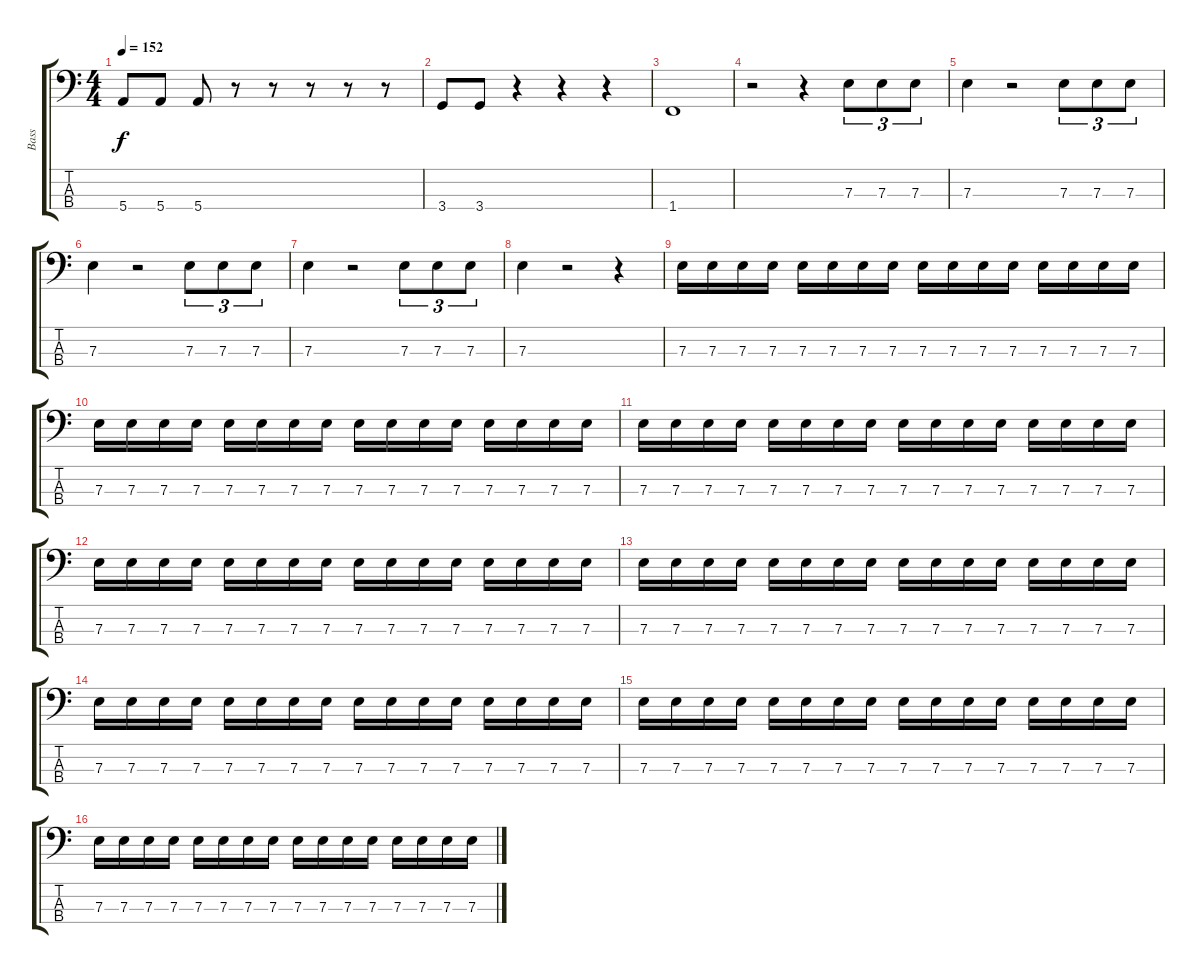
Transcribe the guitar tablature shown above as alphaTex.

\track ("Bass" "Bass") {instrument electricbasspick}
\staff {score tabs}
\tuning (G2 D2 A1 E1) {hide}
\ts (4 4)
\tempo 152
\clef f4
\ks c
5.4.8{dy f} 5.4.8 5.4.8 r.8 r.8 r.8 r.8 r.8 |
3.4.8 3.4.8 r.4 r.4 r.4 |
1.4.1 |
r.2 r.4 7.3.8{tu (3 2)} 7.3.8{tu (3 2)} 7.3.8{tu (3 2)} |
7.3.4 r.2 7.3.8{tu (3 2)} 7.3.8{tu (3 2)} 7.3.8{tu (3 2)} |
7.3.4 r.2 7.3.8{tu (3 2)} 7.3.8{tu (3 2)} 7.3.8{tu (3 2)} |
7.3.4 r.2 7.3.8{tu (3 2)} 7.3.8{tu (3 2)} 7.3.8{tu (3 2)} |
7.3.4 r.2 r.4 |
7.3.16 7.3.16 7.3.16 7.3.16 7.3.16 7.3.16 7.3.16 7.3.16 7.3.16 7.3.16 7.3.16 7.3.16 7.3.16 7.3.16 7.3.16 7.3.16 |
7.3.16 7.3.16 7.3.16 7.3.16 7.3.16 7.3.16 7.3.16 7.3.16 7.3.16 7.3.16 7.3.16 7.3.16 7.3.16 7.3.16 7.3.16 7.3.16 |
7.3.16 7.3.16 7.3.16 7.3.16 7.3.16 7.3.16 7.3.16 7.3.16 7.3.16 7.3.16 7.3.16 7.3.16 7.3.16 7.3.16 7.3.16 7.3.16 |
7.3.16 7.3.16 7.3.16 7.3.16 7.3.16 7.3.16 7.3.16 7.3.16 7.3.16 7.3.16 7.3.16 7.3.16 7.3.16 7.3.16 7.3.16 7.3.16 |
7.3.16 7.3.16 7.3.16 7.3.16 7.3.16 7.3.16 7.3.16 7.3.16 7.3.16 7.3.16 7.3.16 7.3.16 7.3.16 7.3.16 7.3.16 7.3.16 |
7.3.16 7.3.16 7.3.16 7.3.16 7.3.16 7.3.16 7.3.16 7.3.16 7.3.16 7.3.16 7.3.16 7.3.16 7.3.16 7.3.16 7.3.16 7.3.16 |
7.3.16 7.3.16 7.3.16 7.3.16 7.3.16 7.3.16 7.3.16 7.3.16 7.3.16 7.3.16 7.3.16 7.3.16 7.3.16 7.3.16 7.3.16 7.3.16 |
7.3.16 7.3.16 7.3.16 7.3.16 7.3.16 7.3.16 7.3.16 7.3.16 7.3.16 7.3.16 7.3.16 7.3.16 7.3.16 7.3.16 7.3.16 7.3.16
